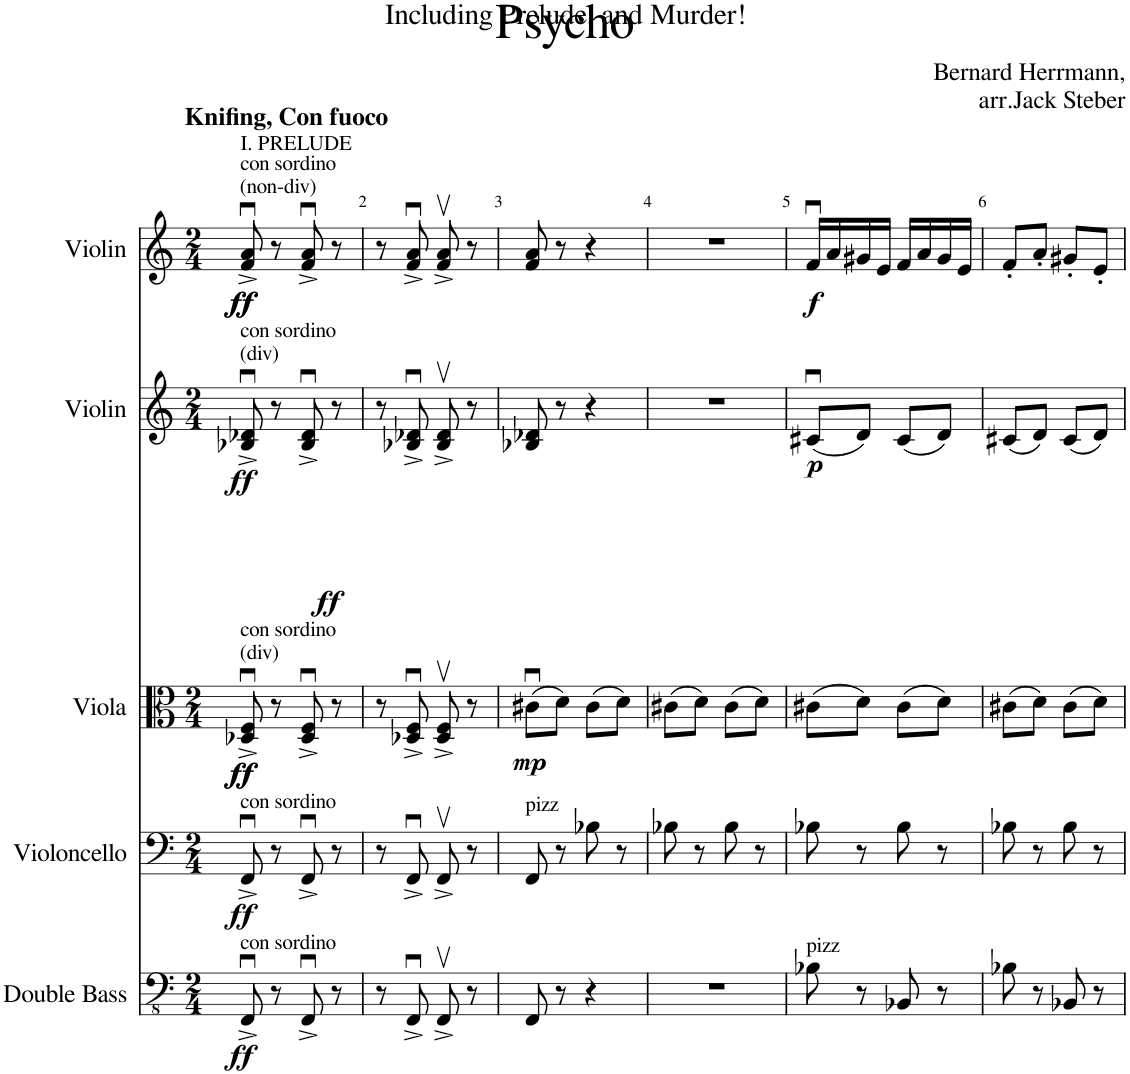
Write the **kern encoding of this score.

**kern	**dynam	**kern	**dynam	**kern	**dynam	**kern	**dynam	**kern	**dynam
*part5	*part5	*part4	*part4	*part3	*part3	*part2	*part2	*part1	*part1
*staff5	*staff5	*staff4	*staff4	*staff3	*staff3	*staff2	*staff2	*staff1	*staff1
*I"Double Bass	*	*I"Violoncello	*	*I"Viola	*	*I"Violin	*	*I"Violin	*
*	*	*I'Vlc.	*	*I'Vla.	*	*I'Vln.	*	*I'Vln.	*
*clefFv4	*	*clefF4	*	*clefC3	*	*clefG2	*	*clefG2	*
*Trd7c12	*	*	*	*	*	*	*	*	*
*k[]	*	*k[]	*	*k[]	*	*k[]	*	*k[]	*
*M2/4	*	*M2/4	*	*M2/4	*	*M2/4	*	*M2/4	*
=1	=1	=1	=1	=1	=1	=1	=1	=1	=1
!	!	!	!	!	!	!	!	!LO:TX:a:t=con sordino	!
!	!	!	!	!	!	!	!	!LO:TX:a:t=(non-div)	!
!	!	!	!	!	!	!	!	!LO:TX:a:t=I. PRELUDE	!
!	!	!	!	!	!	!	!	!LO:TX:a:B:t=Knifing, Con fuoco	!
!	!	!	!	!	!	!LO:TX:a:t=con sordino	!	!	!
!	!	!	!	!	!	!LO:TX:a:t=(div)	!	!	!
!	!	!	!	!LO:TX:a:t=con sordino	!	!	!	!	!
!	!	!	!	!LO:TX:a:t=(div)	!	!	!	!	!
!	!	!LO:TX:a:t=con sordino	!	!	!	!	!	!	!
!LO:TX:a:t=con sordino	!	!	!	!	!	!	!	!	!
!	!LO:DY:b	!	!LO:DY:b	!	!LO:DY:b	!	!	!	!
!	!	!	!	!	!LO:DY:n=1:b	!	!LO:DY:b	!	!
!	!	!	!	!	!	!	!LO:DY:n=1:b	!	!LO:DY:b
!	!	!	!	!	!	!	!	!	!LO:DY:n=1:b
8FFFu^/	ff	8FFu^/	ff	8D-X/u^ 8F/u^	ff ff	8B-X/u^ 8d-X/u^	ff ff	8f/u^ 8a/u^	ff ff
8r	.	8r	.	8r	.	8r	.	8r	.
8FFFu^/	.	8FFu^/	.	8D-/u^ 8F/u^	.	8B-/u^ 8d-/u^	.	8f/u^ 8a/u^	.
8r	.	8r	.	8r	.	8r	.	8r	.
=2	=2	=2	=2	=2	=2	=2	=2	=2	=2
8r	.	8r	.	8r	.	8r	.	8r	.
8FFFu^/	.	8FFu^/	.	8D-X/u^ 8F/u^	.	8B-X/u^ 8d-X/u^	.	8f/u^ 8a/u^	.
8FFFv^/	.	8FFv^/	.	8D-/v^ 8F/v^	.	8B-/v^ 8d-/v^	.	8f/v^ 8a/v^	.
8r	.	8r	.	8r	.	8r	.	8r	.
=3	=3	=3	=3	=3	=3	=3	=3	=3	=3
!	!	!LO:TX:a:t=pizz	!	!	!	!	!	!	!
!	!	!	!	!	!LO:DY:b	!	!	!	!
8FFF/	.	8FF/	.	(8c#Xu\L	mp	8B-X/ 8d-X/	.	8f/ 8a/	.
8r	.	8r	.	8d\J)	.	8r	.	8r	.
4r	.	8B-X\	.	(8c#\L	.	4r	.	4r	.
.	.	8r	.	8d\J)	.	.	.	.	.
=4	=4	=4	=4	=4	=4	=4	=4	=4	=4
2r	.	8B-X\	.	(8c#X\L	.	2r	.	2r	.
.	.	8r	.	8d\J)	.	.	.	.	.
.	.	8B-\	.	(8c#\L	.	.	.	.	.
.	.	8r	.	8d\J)	.	.	.	.	.
=5	=5	=5	=5	=5	=5	=5	=5	=5	=5
!LO:TX:a:t=pizz	!	!	!	!	!	!	!	!	!
!	!	!	!	!	!	!	!LO:DY:b	!	!LO:DY:b
8BB-X\	.	8B-X\	.	(8c#X\L	.	(8c#Xu/L	p	16fu/LL	f
.	.	.	.	.	.	.	.	16a/	.
8r	.	8r	.	8d\J)	.	8d/J)	.	16g#X/	.
.	.	.	.	.	.	.	.	16e/JJ	.
8BBB-X/	.	8B-\	.	(8c#\L	.	(8c#/L	.	16f/LL	.
.	.	.	.	.	.	.	.	16a/	.
8r	.	8r	.	8d\J)	.	8d/J)	.	16g#/	.
.	.	.	.	.	.	.	.	16e/JJ	.
=6	=6	=6	=6	=6	=6	=6	=6	=6	=6
8BB-X\	.	8B-X\	.	(8c#X\L	.	(8c#X/L	.	8f'/L	.
8r	.	8r	.	8d\J)	.	8d/J)	.	8a'/J	.
8BBB-X/	.	8B-\	.	(8c#\L	.	(8c#/L	.	8g#X'/L	.
8r	.	8r	.	8d\J)	.	8d/J)	.	8e'/J	.
=	=	=	=	=	=	=	=	=	=
*-	*-	*-	*-	*-	*-	*-	*-	*-	*-
